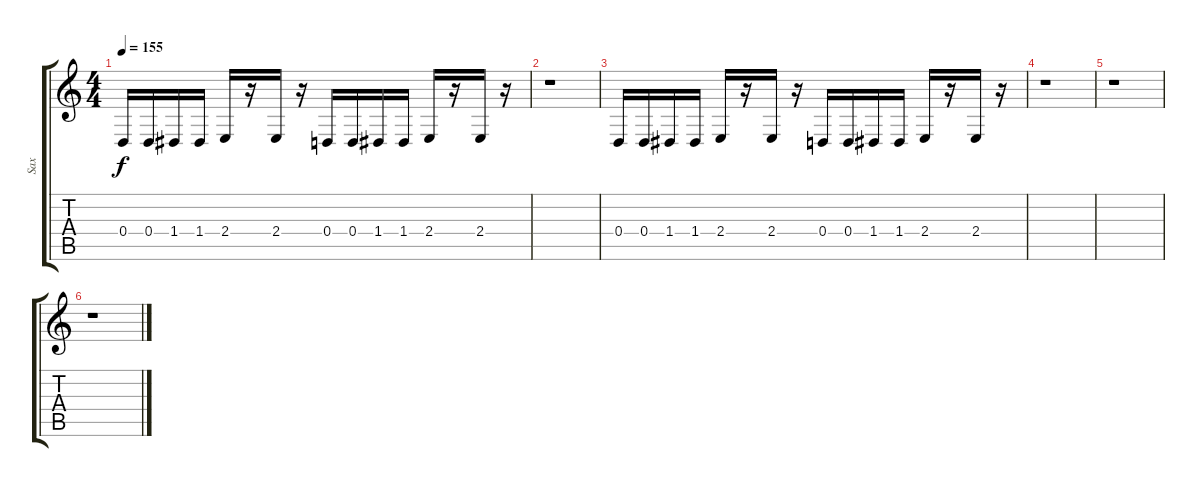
\track ("Sax" "Sax") {instrument altosax}
\staff {score tabs}
\tuning (E4 B3 G3 D3 A2 E2) {hide}
\ts (4 4)
\tempo 155
\clef g2
\ks c
0.4.16{dy f} 0.4.16 1.4.16 1.4.16 2.4.16 r.16 2.4.16 r.16 0.4.16 0.4.16 1.4.16 1.4.16 2.4.16 r.16 2.4.16 r.16 |
r.1 |
0.4.16 0.4.16 1.4.16 1.4.16 2.4.16 r.16 2.4.16 r.16 0.4.16 0.4.16 1.4.16 1.4.16 2.4.16 r.16 2.4.16 r.16 |
r.1 |
r.1 |
r.1
